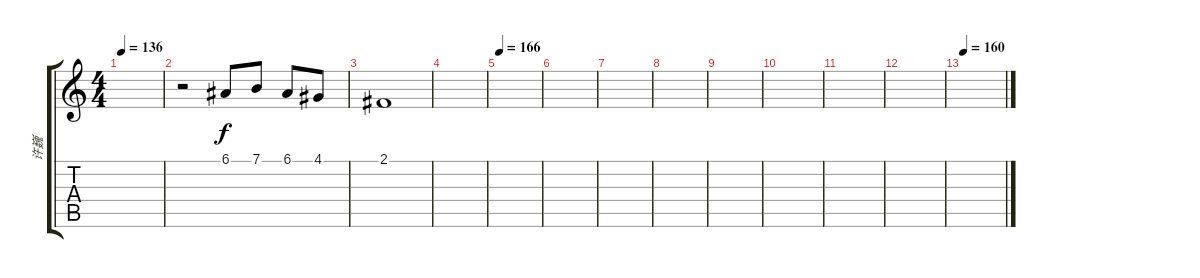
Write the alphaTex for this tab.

\track ("许巍" "许巍") {instrument sopranosax}
\staff {score tabs}
\tuning (E4 B3 G3 D3 A2 E2) {hide}
\ts (4 4)
\tempo 136
\clef g2
\ks c
|
r.2 6.1.8 7.1.8 6.1.8 4.1.8 |
2.1.1 |
|
\tempo 166
|
|
|
|
|
|
|
|
\tempo 160
